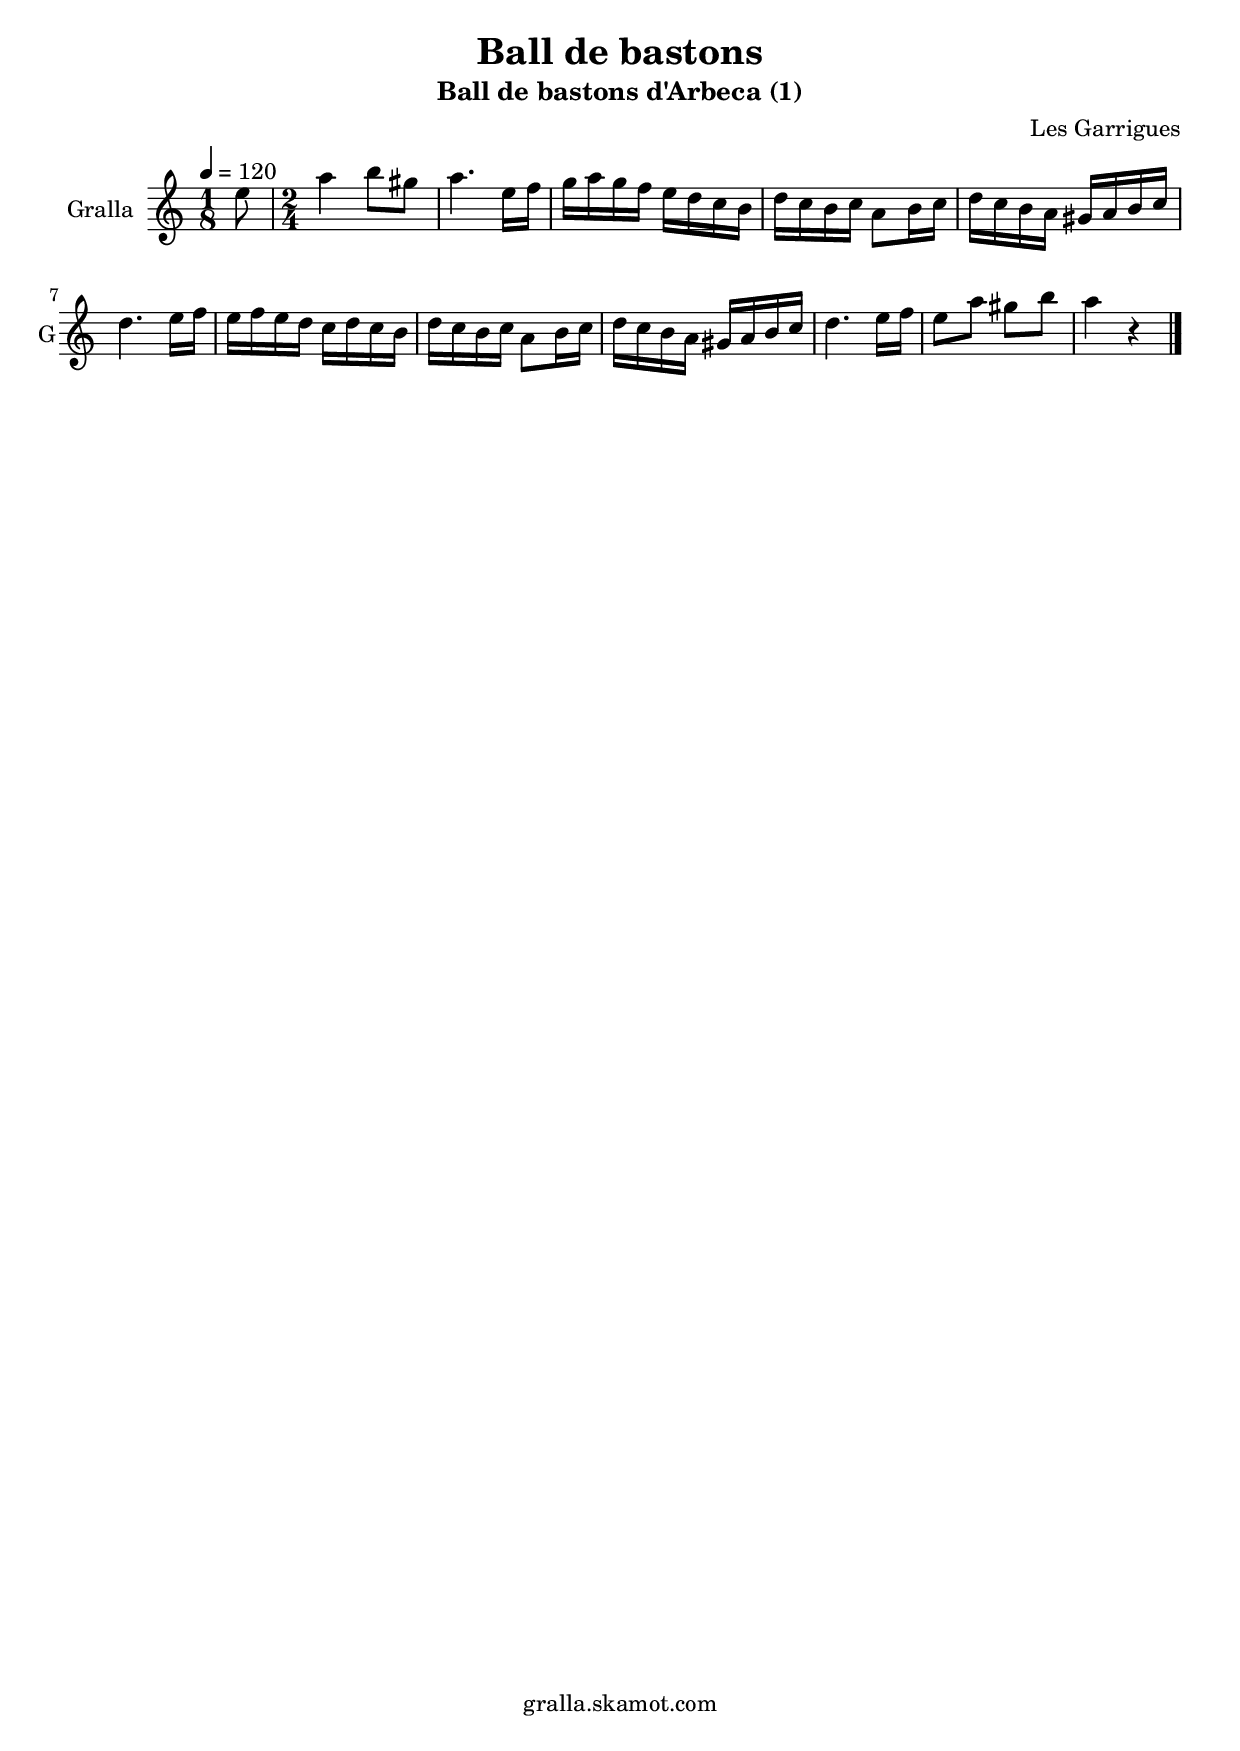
\version "2.16.2"

\header {
  dedication=""
  title="Ball de bastons"
  subtitle="Ball de bastons d'Arbeca (1)"
  subsubtitle=""
  poet=""
  meter=""
  piece=""
  composer="Les Garrigues"
  arranger=""
  opus=""
  instrument=""
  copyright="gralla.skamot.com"
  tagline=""
}

liniaroAa =
\relative e''
{
  \tempo 4=120
  \clef treble
  \key c \major
  \time 1/8
  e8  |
  \time 2/4   a4 b8 gis  |
  a4. e16 f  |
  g16 a g f e d c b  |
  %05
  d16 c b c a8 b16 c  |
  d16 c b a gis a b c  |
  d4. e16 f  |
  e16 f e d c d c b  |
  d16 c b c a8 b16 c  |
  %10
  d16 c b a gis a b c  |
  d4. e16 f  |
  e8 a gis b  |
  a4 r4  \bar "|." % kompletite
}

\score {
  \new StaffGroup {
    \override Score.RehearsalMark #'self-alignment-X = #LEFT
    <<
      \new Staff \with {instrumentName = #"Gralla" shortInstrumentName = #"G"} \liniaroAa
    >>
  }
  \layout {}
}
\score { \unfoldRepeats
  \new StaffGroup {
    \override Score.RehearsalMark #'self-alignment-X = #LEFT
    <<
      \new Staff \with {instrumentName = #"Gralla" shortInstrumentName = #"G"} \liniaroAa
    >>
  }
  \midi {
    \set Staff.midiInstrument = "oboe"
    \set DrumStaff.midiInstrument = "drums"
  }
}
